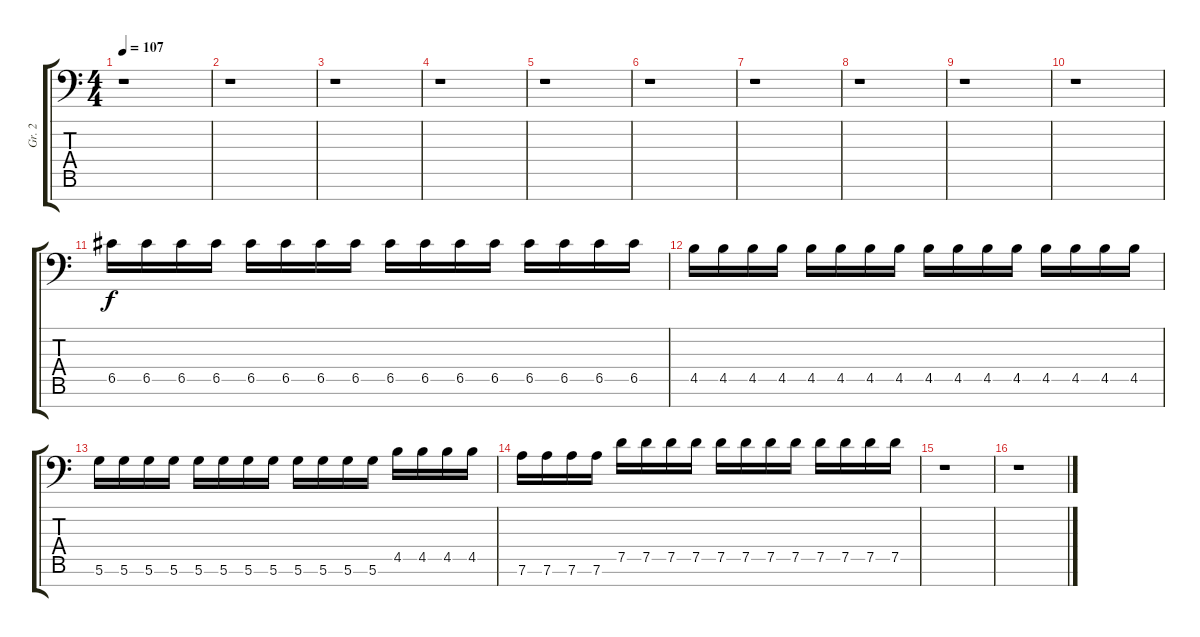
\track ("Gr. 2" "Gr. 2") {instrument overdrivenguitar}
\staff {score tabs}
\tuning (D4 A3 F3 C3 G2 D2 A1) {hide}
\ts (4 4)
\tempo 107
\clef f4
\ks c
r.1{dy f} |
r.1 |
r.1 |
r.1 |
r.1 |
r.1 |
r.1 |
r.1 |
r.1 |
r.1 |
6.5.16 6.5.16 6.5.16 6.5.16 6.5.16 6.5.16 6.5.16 6.5.16 6.5.16 6.5.16 6.5.16 6.5.16 6.5.16 6.5.16 6.5.16 6.5.16 |
4.5.16 4.5.16 4.5.16 4.5.16 4.5.16 4.5.16 4.5.16 4.5.16 4.5.16 4.5.16 4.5.16 4.5.16 4.5.16 4.5.16 4.5.16 4.5.16 |
5.6.16 5.6.16 5.6.16 5.6.16 5.6.16 5.6.16 5.6.16 5.6.16 5.6.16 5.6.16 5.6.16 5.6.16 4.5.16 4.5.16 4.5.16 4.5.16 |
7.6.16 7.6.16 7.6.16 7.6.16 7.5.16 7.5.16 7.5.16 7.5.16 7.5.16 7.5.16 7.5.16 7.5.16 7.5.16 7.5.16 7.5.16 7.5.16 |
r.1 |
r.1
